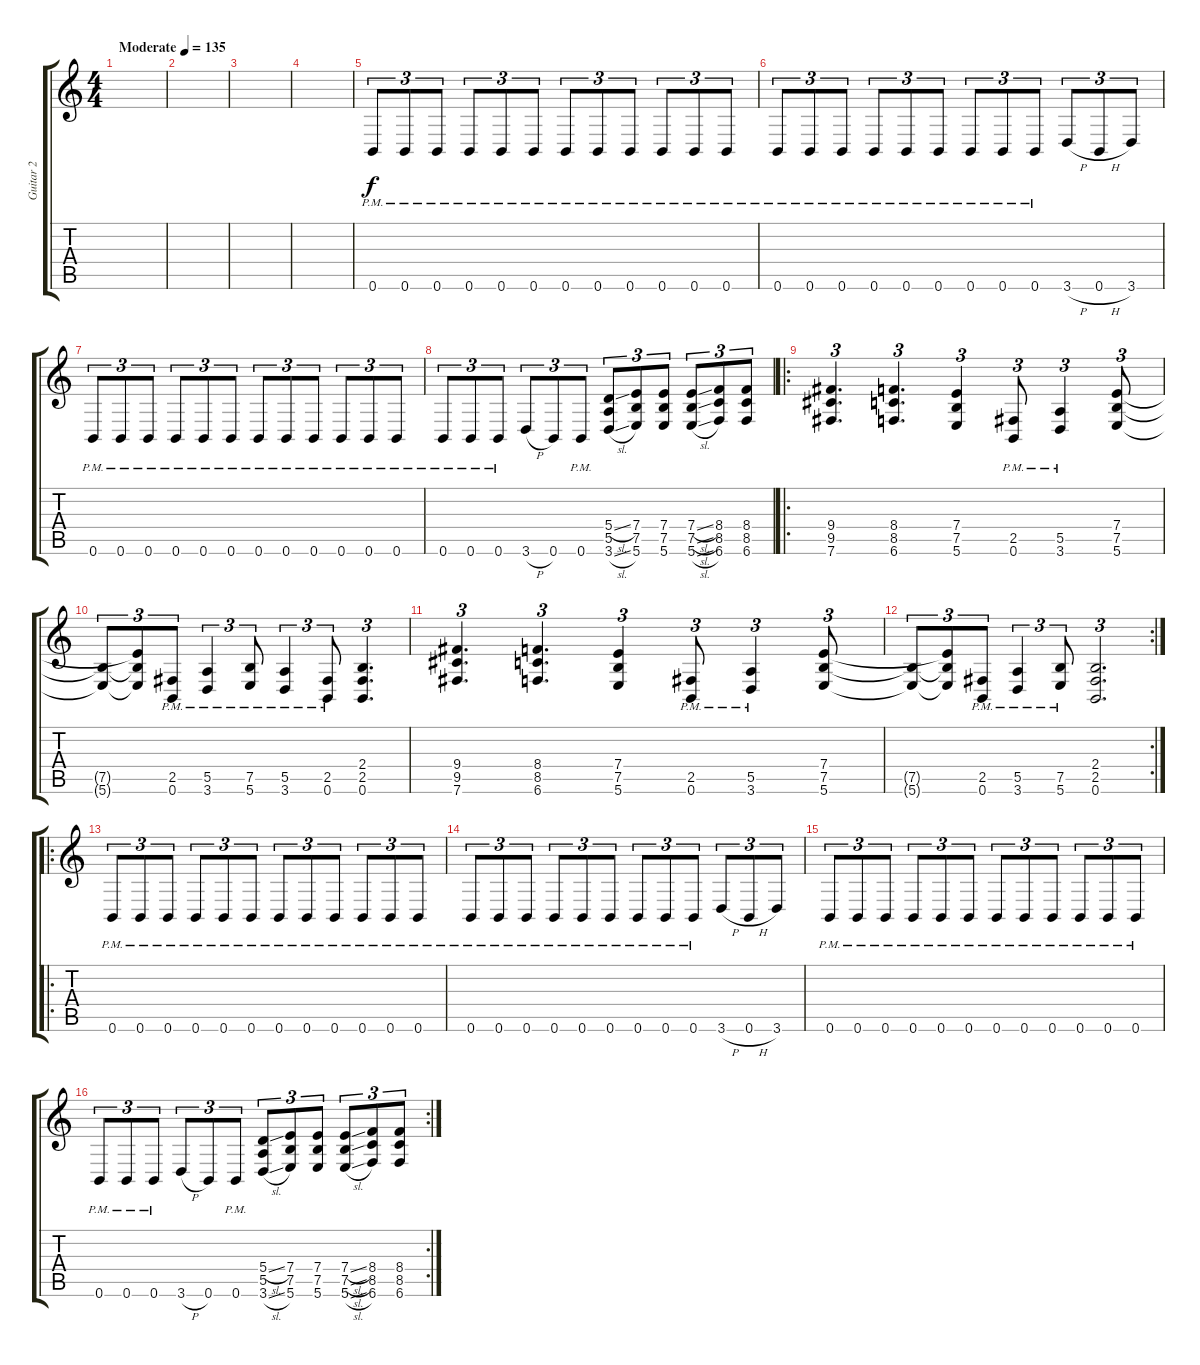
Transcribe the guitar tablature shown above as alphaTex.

\track ("Guitar 2" "Guitar 2") {instrument distortionguitar}
\staff {score tabs}
\tuning (B3 Gb3 D3 A2 E2 B1) {hide}
\ts (4 4)
\tempo (135 "Moderate")
\clef g2
\ks c
|
|
|
|
0.6{pm}.8{tu (3 2)} 0.6{pm}.8{tu (3 2)} 0.6{pm}.8{tu (3 2)} 0.6{pm}.8{tu (3 2)} 0.6{pm}.8{tu (3 2)} 0.6{pm}.8{tu (3 2)} 0.6{pm}.8{tu (3 2)} 0.6{pm}.8{tu (3 2)} 0.6{pm}.8{tu (3 2)} 0.6{pm}.8{tu (3 2)} 0.6{pm}.8{tu (3 2)} 0.6{pm}.8{tu (3 2)} |
0.6{pm}.8{tu (3 2)} 0.6{pm}.8{tu (3 2)} 0.6{pm}.8{tu (3 2)} 0.6{pm}.8{tu (3 2)} 0.6{pm}.8{tu (3 2)} 0.6{pm}.8{tu (3 2)} 0.6{pm}.8{tu (3 2)} 0.6{pm}.8{tu (3 2)} 0.6{pm}.8{tu (3 2)} 3.6{h}.8{tu (3 2)} 0.6{h}.8{tu (3 2)} 3.6.8{tu (3 2)} |
0.6{pm}.8{tu (3 2)} 0.6{pm}.8{tu (3 2)} 0.6{pm}.8{tu (3 2)} 0.6{pm}.8{tu (3 2)} 0.6{pm}.8{tu (3 2)} 0.6{pm}.8{tu (3 2)} 0.6{pm}.8{tu (3 2)} 0.6{pm}.8{tu (3 2)} 0.6{pm}.8{tu (3 2)} 0.6{pm}.8{tu (3 2)} 0.6{pm}.8{tu (3 2)} 0.6{pm}.8{tu (3 2)} |
0.6{pm}.8{tu (3 2)} 0.6{pm}.8{tu (3 2)} 0.6{pm}.8{tu (3 2)} 3.6{h}.8{tu (3 2)} 0.6.8{tu (3 2)} 0.6{pm}.8{tu (3 2)} (5.4{sl} 5.5 3.6{sl}).8{tu (3 2)} (7.4 7.5 5.6).8{tu (3 2)} (7.4 7.5 5.6).8{tu (3 2)} (7.4{sl} 7.5{sl} 5.6{sl}).8{tu (3 2)} (8.4 8.5 6.6).8{tu (3 2)} (8.4 8.5 6.6).8{tu (3 2)} |
\ro
(9.4 9.5 7.6).4{d tu (3 2)} (8.4 8.5 6.6).4{d tu (3 2)} (7.4 7.5 5.6).4{tu (3 2)} (2.5{pm} 0.6{pm}).8{tu (3 2)} (5.5{pm} 3.6{pm}).4{tu (3 2)} (7.4 7.5 5.6).8{tu (3 2)} |
(7.5{t} 5.6{t}).8{tu (3 2)} (7.4{t} 7.5{t} 5.6{t}).8{tu (3 2)} (2.5{pm} 0.6{pm}).8{tu (3 2)} (5.5{pm} 3.6{pm}).4{tu (3 2)} (7.5{pm} 5.6{pm}).8{tu (3 2)} (5.5{pm} 3.6{pm}).4{tu (3 2)} (2.5{pm} 0.6{pm}).8{tu (3 2)} (2.4 2.5 0.6).4{d tu (3 2)} |
(9.4 9.5 7.6).4{d tu (3 2)} (8.4 8.5 6.6).4{d tu (3 2)} (7.4 7.5 5.6).4{tu (3 2)} (2.5{pm} 0.6{pm}).8{tu (3 2)} (5.5{pm} 3.6{pm}).4{tu (3 2)} (7.4 7.5 5.6).8{tu (3 2)} |
\rc 2
(7.5{t} 5.6{t}).8{tu (3 2)} (7.4{t} 7.5{t} 5.6{t}).8{tu (3 2)} (2.5{pm} 0.6{pm}).8{tu (3 2)} (5.5{pm} 3.6{pm}).4{tu (3 2)} (7.5{pm} 5.6{pm}).8{tu (3 2)} (2.4 2.5 0.6).2{d tu (3 2)} |
\ro
0.6{pm}.8{tu (3 2) balance 8} 0.6{pm}.8{tu (3 2)} 0.6{pm}.8{tu (3 2)} 0.6{pm}.8{tu (3 2)} 0.6{pm}.8{tu (3 2)} 0.6{pm}.8{tu (3 2)} 0.6{pm}.8{tu (3 2)} 0.6{pm}.8{tu (3 2)} 0.6{pm}.8{tu (3 2)} 0.6{pm}.8{tu (3 2)} 0.6{pm}.8{tu (3 2)} 0.6{pm}.8{tu (3 2)} |
0.6{pm}.8{tu (3 2)} 0.6{pm}.8{tu (3 2)} 0.6{pm}.8{tu (3 2)} 0.6{pm}.8{tu (3 2)} 0.6{pm}.8{tu (3 2)} 0.6{pm}.8{tu (3 2)} 0.6{pm}.8{tu (3 2)} 0.6{pm}.8{tu (3 2)} 0.6{pm}.8{tu (3 2)} 3.6{h}.8{tu (3 2)} 0.6{h}.8{tu (3 2)} 3.6.8{tu (3 2)} |
0.6{pm}.8{tu (3 2)} 0.6{pm}.8{tu (3 2)} 0.6{pm}.8{tu (3 2)} 0.6{pm}.8{tu (3 2)} 0.6{pm}.8{tu (3 2)} 0.6{pm}.8{tu (3 2)} 0.6{pm}.8{tu (3 2)} 0.6{pm}.8{tu (3 2)} 0.6{pm}.8{tu (3 2)} 0.6{pm}.8{tu (3 2)} 0.6{pm}.8{tu (3 2)} 0.6{pm}.8{tu (3 2)} |
\rc 2
0.6{pm}.8{tu (3 2)} 0.6{pm}.8{tu (3 2)} 0.6{pm}.8{tu (3 2)} 3.6{h}.8{tu (3 2)} 0.6.8{tu (3 2)} 0.6{pm}.8{tu (3 2)} (5.4{sl} 5.5 3.6{sl}).8{tu (3 2)} (7.4 7.5 5.6).8{tu (3 2)} (7.4 7.5 5.6).8{tu (3 2)} (7.4{sl} 7.5{sl} 5.6{sl}).8{tu (3 2)} (8.4 8.5 6.6).8{tu (3 2)} (8.4 8.5 6.6).8{tu (3 2)}
